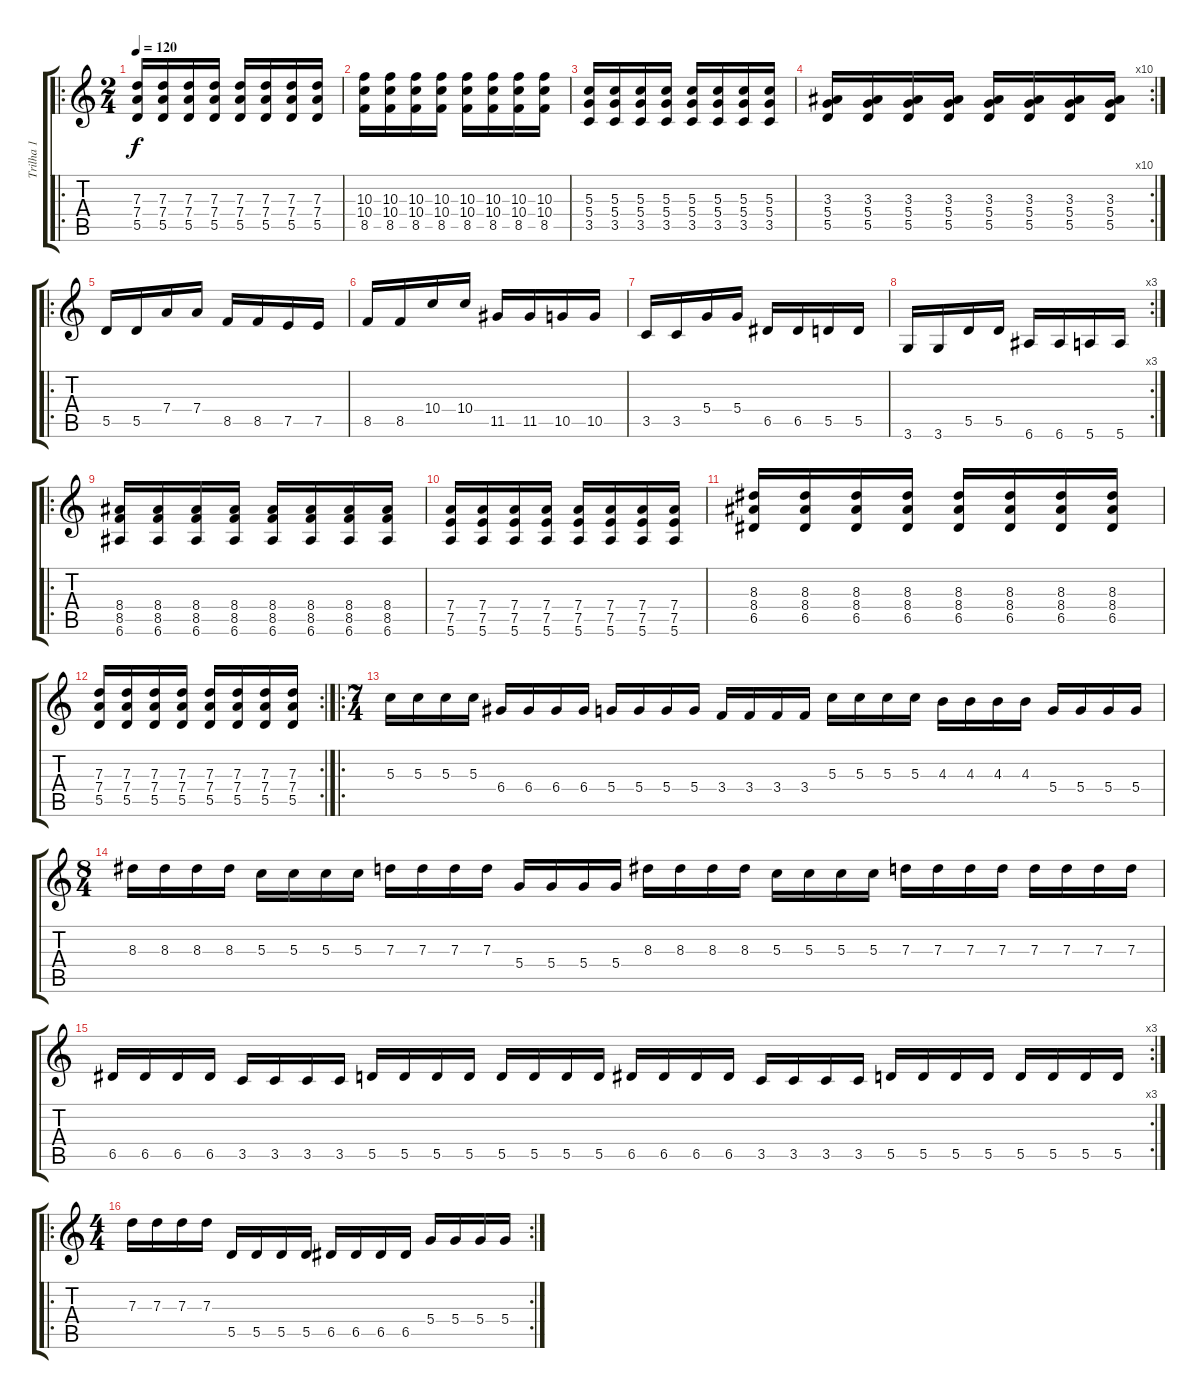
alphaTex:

\track ("Trilha 1" "Trilha 1") {instrument distortionguitar}
\staff {score tabs}
\tuning (E4 B3 G3 D3 A2 E2) {hide}
\ro
\ts (2 4)
\tempo 120
\clef g2
\ks c
(7.3 7.4 5.5).16{dy f instrument distortionguitar} (7.3 7.4 5.5).16 (7.3 7.4 5.5).16 (7.3 7.4 5.5).16 (7.3 7.4 5.5).16 (7.3 7.4 5.5).16 (7.3 7.4 5.5).16 (7.3 7.4 5.5).16 |
(10.3 10.4 8.5).16 (10.3 10.4 8.5).16 (10.3 10.4 8.5).16 (10.3 10.4 8.5).16 (10.3 10.4 8.5).16 (10.3 10.4 8.5).16 (10.3 10.4 8.5).16 (10.3 10.4 8.5).16 |
(5.3 5.4 3.5).16 (5.3 5.4 3.5).16 (5.3 5.4 3.5).16 (5.3 5.4 3.5).16 (5.3 5.4 3.5).16 (5.3 5.4 3.5).16 (5.3 5.4 3.5).16 (5.3 5.4 3.5).16 |
\rc 10
(3.3 5.4 5.5).16 (3.3 5.4 5.5).16 (3.3 5.4 5.5).16 (3.3 5.4 5.5).16 (3.3 5.4 5.5).16 (3.3 5.4 5.5).16 (3.3 5.4 5.5).16 (3.3 5.4 5.5).16 |
\ro
5.5.16 5.5.16 7.4.16 7.4.16 8.5.16 8.5.16 7.5.16 7.5.16 |
8.5.16 8.5.16 10.4.16 10.4.16 11.5.16 11.5.16 10.5.16 10.5.16 |
3.5.16 3.5.16 5.4.16 5.4.16 6.5.16 6.5.16 5.5.16 5.5.16 |
\rc 3
3.6.16 3.6.16 5.5.16 5.5.16 6.6.16 6.6.16 5.6.16 5.6.16 |
\ro
(8.4 8.5 6.6).16 (8.4 8.5 6.6).16 (8.4 8.5 6.6).16 (8.4 8.5 6.6).16 (8.4 8.5 6.6).16 (8.4 8.5 6.6).16 (8.4 8.5 6.6).16 (8.4 8.5 6.6).16 |
(7.4 7.5 5.6).16 (7.4 7.5 5.6).16 (7.4 7.5 5.6).16 (7.4 7.5 5.6).16 (7.4 7.5 5.6).16 (7.4 7.5 5.6).16 (7.4 7.5 5.6).16 (7.4 7.5 5.6).16 |
(8.3 8.4 6.5).16 (8.3 8.4 6.5).16 (8.3 8.4 6.5).16 (8.3 8.4 6.5).16 (8.3 8.4 6.5).16 (8.3 8.4 6.5).16 (8.3 8.4 6.5).16 (8.3 8.4 6.5).16 |
\rc 2
(7.3 7.4 5.5).16 (7.3 7.4 5.5).16 (7.3 7.4 5.5).16 (7.3 7.4 5.5).16 (7.3 7.4 5.5).16 (7.3 7.4 5.5).16 (7.3 7.4 5.5).16 (7.3 7.4 5.5).16 |
\ro
\ts (7 4)
5.3.16 5.3.16 5.3.16 5.3.16 6.4.16 6.4.16 6.4.16 6.4.16 5.4.16 5.4.16 5.4.16 5.4.16 3.4.16 3.4.16 3.4.16 3.4.16 5.3.16 5.3.16 5.3.16 5.3.16 4.3.16 4.3.16 4.3.16 4.3.16 5.4.16 5.4.16 5.4.16 5.4.16 |
\ts (8 4)
8.3.16 8.3.16 8.3.16 8.3.16 5.3.16 5.3.16 5.3.16 5.3.16 7.3.16 7.3.16 7.3.16 7.3.16 5.4.16 5.4.16 5.4.16 5.4.16 8.3.16 8.3.16 8.3.16 8.3.16 5.3.16 5.3.16 5.3.16 5.3.16 7.3.16 7.3.16 7.3.16 7.3.16 7.3.16 7.3.16 7.3.16 7.3.16 |
\rc 3
6.5.16 6.5.16 6.5.16 6.5.16 3.5.16 3.5.16 3.5.16 3.5.16 5.5.16 5.5.16 5.5.16 5.5.16 5.5.16 5.5.16 5.5.16 5.5.16 6.5.16 6.5.16 6.5.16 6.5.16 3.5.16 3.5.16 3.5.16 3.5.16 5.5.16 5.5.16 5.5.16 5.5.16 5.5.16 5.5.16 5.5.16 5.5.16 |
\ro
\rc 2
\ts (4 4)
7.3.16 7.3.16 7.3.16 7.3.16 5.5.16 5.5.16 5.5.16 5.5.16 6.5.16 6.5.16 6.5.16 6.5.16 5.4.16 5.4.16 5.4.16 5.4.16
